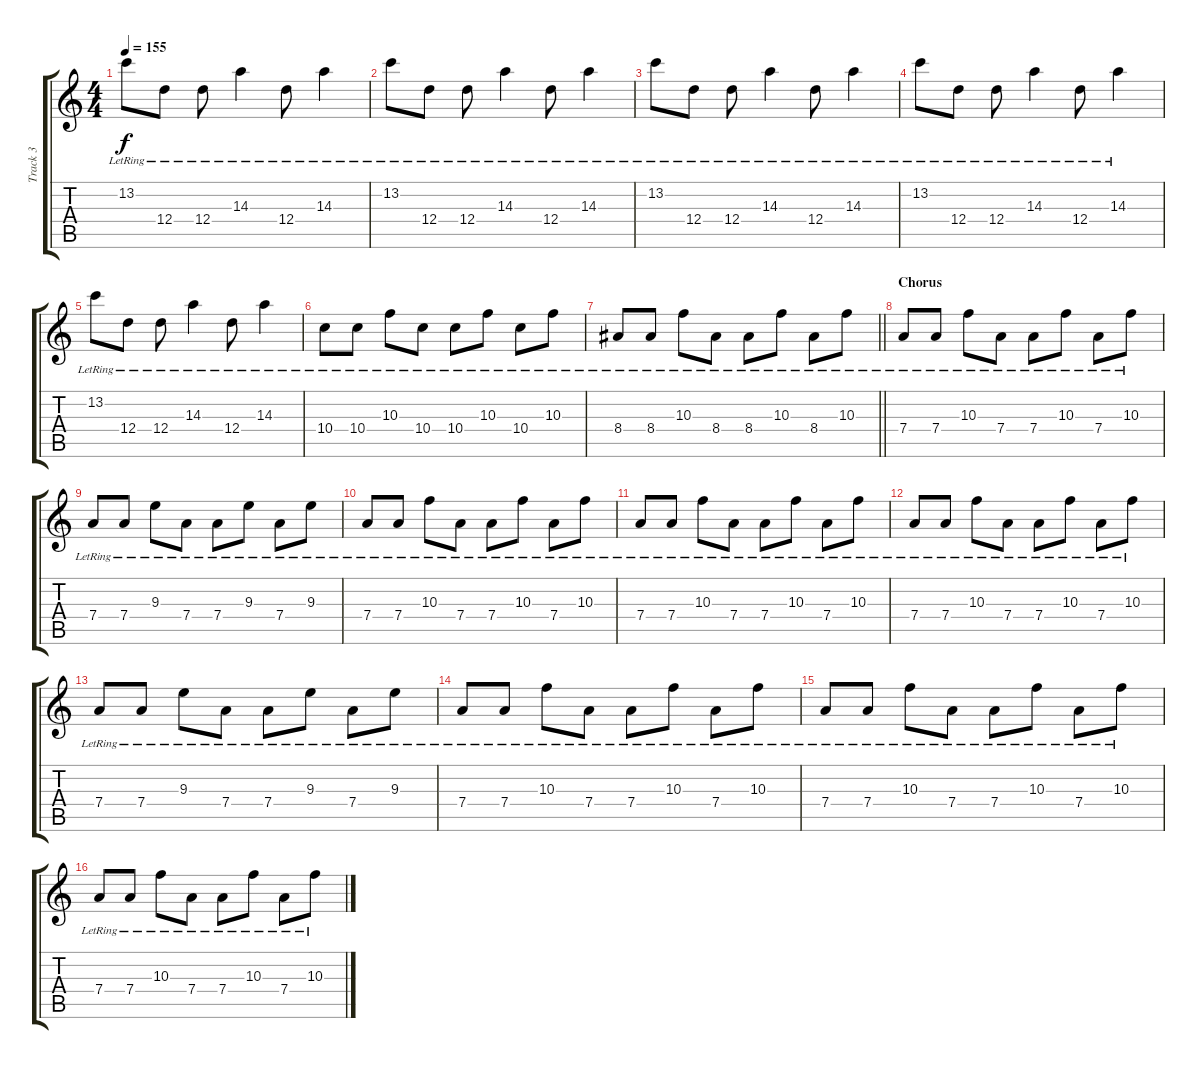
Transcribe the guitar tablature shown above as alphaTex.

\track ("Track 3" "Track 3") {instrument electricguitarjazz}
\staff {score tabs}
\tuning (E4 B3 G3 D3 A2 E2) {hide}
\ts (4 4)
\tempo 155
\clef g2
\ks c
13.2{lr}.8{dy f} 12.4{lr}.8 12.4{lr}.8 14.3{lr}.4 12.4{lr}.8 14.3{lr}.4 |
13.2{lr}.8 12.4{lr}.8 12.4{lr}.8 14.3{lr}.4 12.4{lr}.8 14.3{lr}.4 |
13.2{lr}.8 12.4{lr}.8 12.4{lr}.8 14.3{lr}.4 12.4{lr}.8 14.3{lr}.4 |
13.2{lr}.8 12.4{lr}.8 12.4{lr}.8 14.3{lr}.4 12.4{lr}.8 14.3{lr}.4 |
13.2{lr}.8 12.4{lr}.8 12.4{lr}.8 14.3{lr}.4 12.4{lr}.8 14.3{lr}.4 |
10.4{lr}.8 10.4{lr}.8 10.3{lr}.8 10.4{lr}.8 10.4{lr}.8 10.3{lr}.8 10.4{lr}.8 10.3{lr}.8 |
\barLineRight lightlight
8.4{lr}.8 8.4{lr}.8 10.3{lr}.8 8.4{lr}.8 8.4{lr}.8 10.3{lr}.8 8.4{lr}.8 10.3{lr}.8 |
\section ("" "Chorus")
7.4{lr}.8 7.4{lr}.8 10.3{lr}.8 7.4{lr}.8 7.4{lr}.8 10.3{lr}.8 7.4{lr}.8 10.3{lr}.8 |
7.4{lr}.8 7.4{lr}.8 9.3{lr}.8 7.4{lr}.8 7.4{lr}.8 9.3{lr}.8 7.4{lr}.8 9.3{lr}.8 |
7.4{lr}.8 7.4{lr}.8 10.3{lr}.8 7.4{lr}.8 7.4{lr}.8 10.3{lr}.8 7.4{lr}.8 10.3{lr}.8 |
7.4{lr}.8 7.4{lr}.8 10.3{lr}.8 7.4{lr}.8 7.4{lr}.8 10.3{lr}.8 7.4{lr}.8 10.3{lr}.8 |
7.4{lr}.8 7.4{lr}.8 10.3{lr}.8 7.4{lr}.8 7.4{lr}.8 10.3{lr}.8 7.4{lr}.8 10.3{lr}.8 |
7.4{lr}.8 7.4{lr}.8 9.3{lr}.8 7.4{lr}.8 7.4{lr}.8 9.3{lr}.8 7.4{lr}.8 9.3{lr}.8 |
7.4{lr}.8 7.4{lr}.8 10.3{lr}.8 7.4{lr}.8 7.4{lr}.8 10.3{lr}.8 7.4{lr}.8 10.3{lr}.8 |
7.4{lr}.8 7.4{lr}.8 10.3{lr}.8 7.4{lr}.8 7.4{lr}.8 10.3{lr}.8 7.4{lr}.8 10.3{lr}.8 |
7.4{lr}.8 7.4{lr}.8 10.3{lr}.8 7.4{lr}.8 7.4{lr}.8 10.3{lr}.8 7.4{lr}.8 10.3{lr}.8
